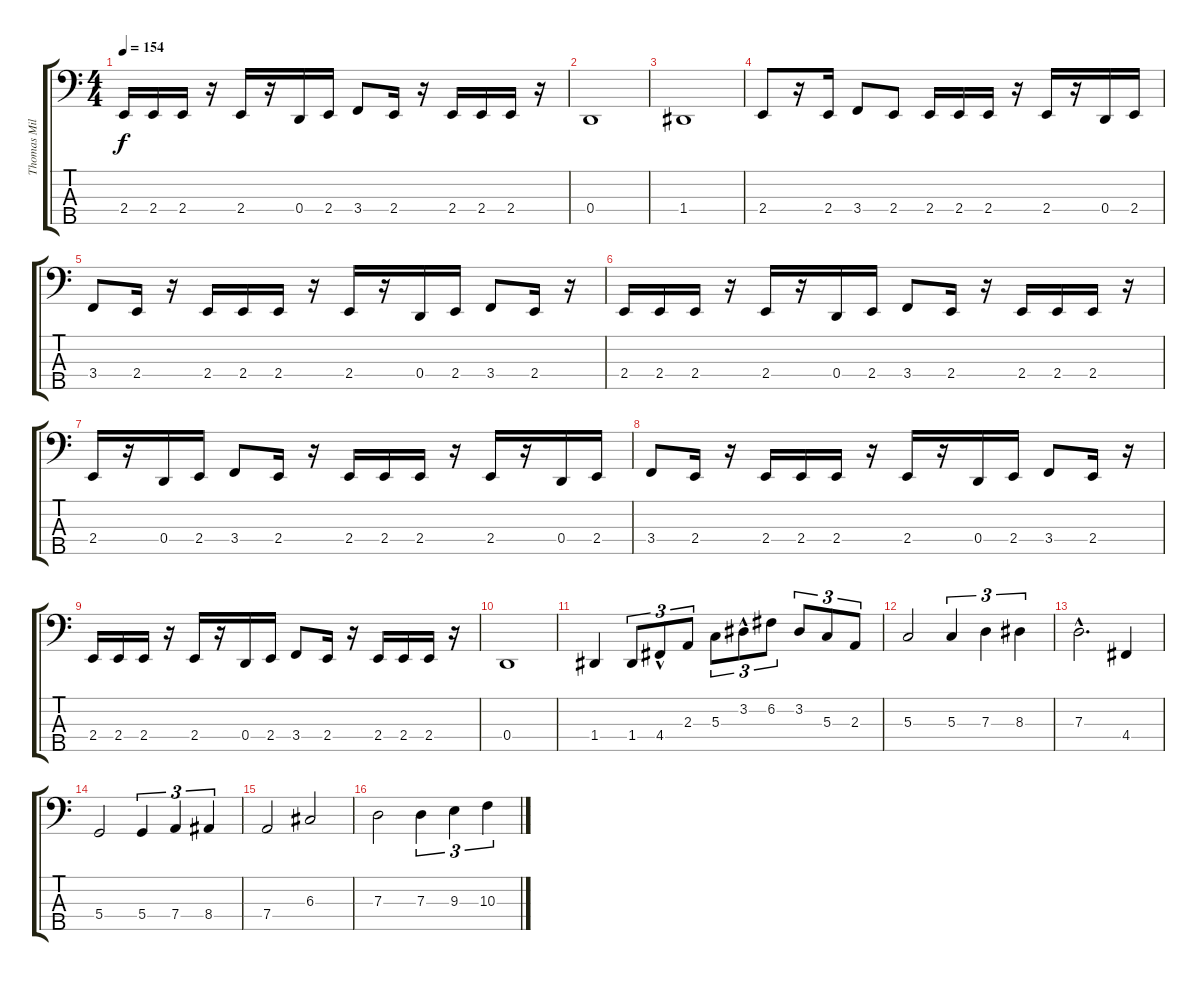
\track ("Thomas Miller" "Thomas Mil") {instrument electricbassfinger}
\staff {score tabs}
\tuning (F2 C2 G1 D1 A0) {hide}
\ts (4 4)
\tempo 154
\clef f4
\ks c
2.4.16{dy f} 2.4.16 2.4.16 r.16 2.4.16 r.16 0.4.16 2.4.16 3.4.8 2.4.16 r.16 2.4.16 2.4.16 2.4.16 r.16 |
0.4.1 |
1.4.1 |
2.4.8 r.16 2.4.16 3.4.8 2.4.8 2.4.16 2.4.16 2.4.16 r.16 2.4.16 r.16 0.4.16 2.4.16 |
3.4.8 2.4.16 r.16 2.4.16 2.4.16 2.4.16 r.16 2.4.16 r.16 0.4.16 2.4.16 3.4.8 2.4.16 r.16 |
2.4.16 2.4.16 2.4.16 r.16 2.4.16 r.16 0.4.16 2.4.16 3.4.8 2.4.16 r.16 2.4.16 2.4.16 2.4.16 r.16 |
2.4.16 r.16 0.4.16 2.4.16 3.4.8 2.4.16 r.16 2.4.16 2.4.16 2.4.16 r.16 2.4.16 r.16 0.4.16 2.4.16 |
3.4.8 2.4.16 r.16 2.4.16 2.4.16 2.4.16 r.16 2.4.16 r.16 0.4.16 2.4.16 3.4.8 2.4.16 r.16 |
2.4.16 2.4.16 2.4.16 r.16 2.4.16 r.16 0.4.16 2.4.16 3.4.8 2.4.16 r.16 2.4.16 2.4.16 2.4.16 r.16 |
0.4.1 |
1.4.4 1.4.8{tu (3 2)} 4.4{hac}.8{tu (3 2)} 2.3.8{tu (3 2)} 5.3.8{tu (3 2)} 3.2{hac}.8{tu (3 2)} 6.2.8{tu (3 2)} 3.2.8{tu (3 2)} 5.3.8{tu (3 2)} 2.3.8{tu (3 2)} |
5.3.2 5.3.4{tu (3 2)} 7.3.4{tu (3 2)} 8.3.4{tu (3 2)} |
7.3{hac}.2{d} 4.4.4 |
5.4.2 5.4.4{tu (3 2)} 7.4.4{tu (3 2)} 8.4.4{tu (3 2)} |
7.4.2 6.3.2 |
7.3.2 7.3.4{tu (3 2)} 9.3.4{tu (3 2)} 10.3.4{tu (3 2)}
